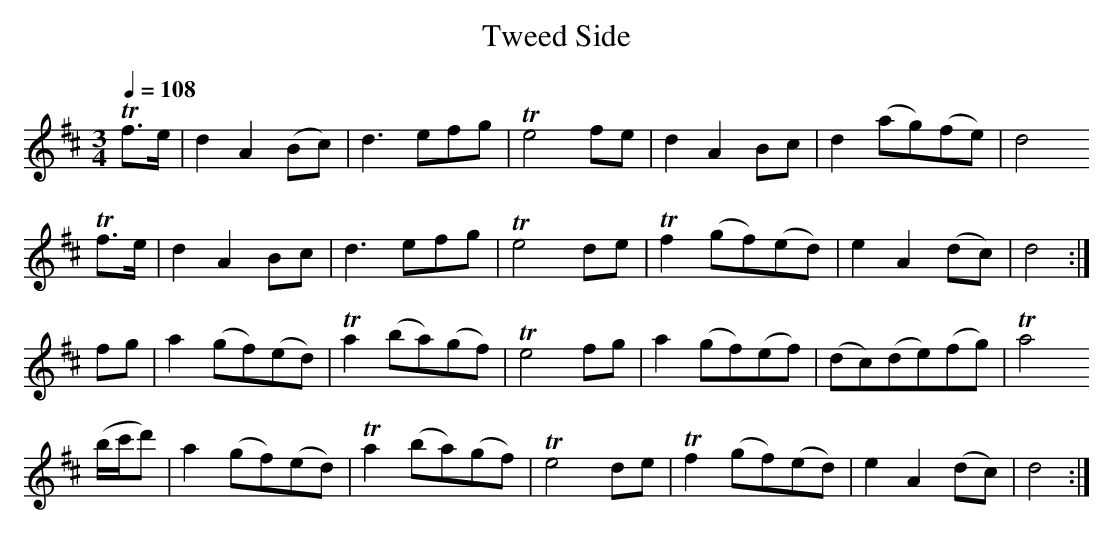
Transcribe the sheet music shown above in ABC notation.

X:1
T:Tweed Side
M:3/4
L:1/8
Q:1/4=108
K:D
Tf>e     |d2 A2 (Bc)| d3  efg   |Te4fe| d2 A2  Bc | d2 (ag)(fe)| d4
Tf>e     |d2 A2  Bc | d3  efg   |Te4de|Tf2(gf)(ed)| e2  A2 (dc)| d4:|
 fg      |a2(gf)(ed)|Ta2(ba)(gf)|Te4fg| a2(gf)(ef)|(dc)(de)(fg)|Ta4
(b/c'/d')|a2(gf)(ed)|Ta2(ba)(gf)|Te4de|Tf2(gf)(ed)| e2  A2 (dc)| d4:|
